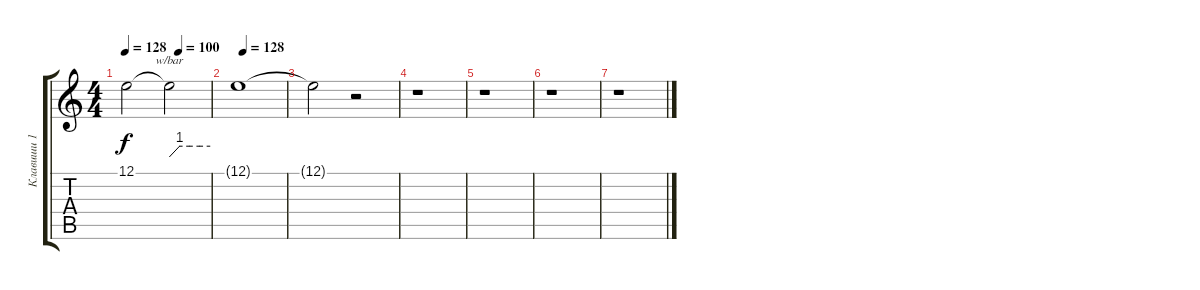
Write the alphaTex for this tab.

\track ("Клавиши 1" "Клавиши 1") {instrument stringensemble1}
\staff {score tabs}
\tuning (E4 B3 G3 D3 A2 E2) {hide}
\ts (4 4)
\tempo 128
\tempo (100 0.625)
\clef g2
\ks c
12.1{t}.2{dy f} 12.1{t}.2{tbe (custom default 0 0 15 4 30 4 45 4 60 4)} |
\tempo (128 0.125)
12.1{t}.1 |
12.1{t}.2{volume 0} r.2 |
r.1 |
r.1 |
r.1 |
r.1
